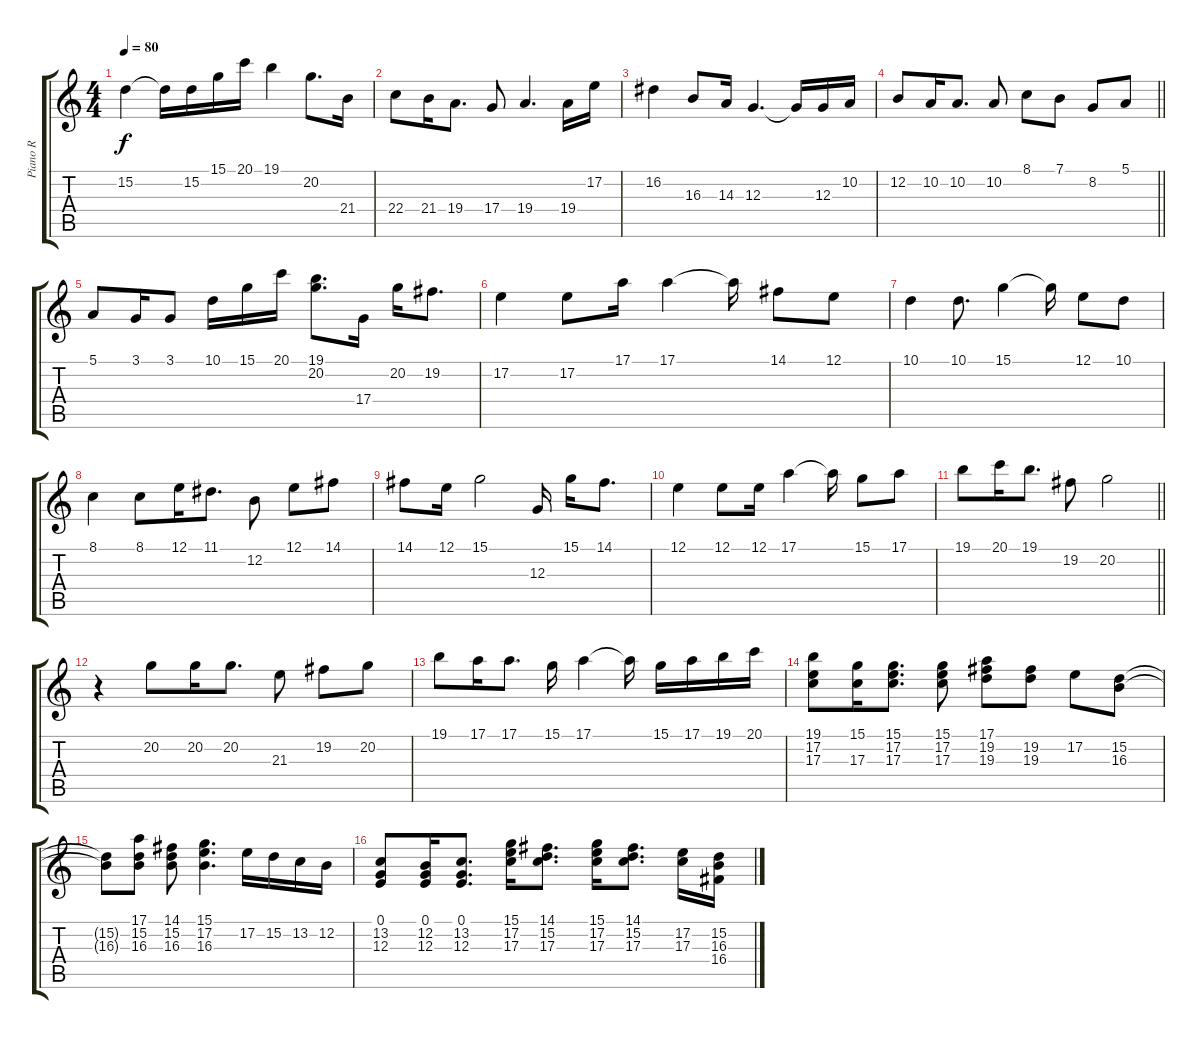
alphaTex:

\track ("Piano R" "Piano R") {instrument acousticgrandpiano}
\staff {score tabs}
\tuning (E4 B3 G3 D3 A2 E2) {hide}
\ts (4 4)
\tempo 80
\clef g2
\ks c
15.2{t}.4{dy f} 15.2{t}.16 15.2.16 15.1.16 20.1.16 19.1.4 20.2.8{d} 21.4.16 |
22.4.8 21.4.16 19.4.8{d} 17.4.8 19.4.4{d} 19.4.16 17.2.16 |
16.2.4 16.3.8 14.3.16 12.3.4{d} 12.3{t}.16 12.3.16 10.2.16 |
\barLineRight lightlight
12.2.8 10.2.16 10.2.8{d} 10.2.8 8.1.8 7.1.8 8.2.8 5.1.8 |
5.1.8 3.1.16 3.1.8 10.1.16 15.1.16 20.1.16 (19.1 20.2).8{d} 17.4.16 20.2.16 19.2.8{d} |
17.2.4 17.2.8 17.1.16 17.1.4 17.1{t}.16 14.1.8 12.1.8 |
10.1.4 10.1.8{d} 15.1.4 15.1{t}.16 12.1.8 10.1.8 |
8.1.4 8.1.8 12.1.16 11.1.8{d} 12.2.8 12.1.8 14.1.8 |
14.1.8 12.1.16 15.1.2 12.3.16 15.1.16 14.1.8{d} |
12.1.4 12.1.8 12.1.16 17.1.4 17.1{t}.16 15.1.8 17.1.8 |
\barLineRight lightlight
19.1.8 20.1.16 19.1.8{d} 19.2.8 20.2.2 |
r.4 20.2.8 20.2.16 20.2.8{d} 21.3.8 19.2.8 20.2.8 |
19.1.8 17.1.16 17.1.8{d} 15.1.16 17.1.4 17.1{t}.16 15.1.16 17.1.16 19.1.16 20.1.16 |
(19.1 17.2 17.3).8 (15.1 17.3).16 (15.1 17.2 17.3).8{d} (15.1 17.2 17.3).8 (17.1 19.2 19.3).8 (19.2 19.3).8 17.2.8 (15.2 16.3).8 |
(15.2{t} 16.3{t}).8 (17.1 15.2 16.3).8 (14.1 15.2 16.3).8 (15.1 17.2 16.3).4{d} 17.2.16 15.2.16 13.2.16 12.2.16 |
(0.1 13.2 12.3).8 (0.1 12.2 12.3).16 (0.1 13.2 12.3).8{d} (15.1 17.2 17.3).16 (14.1 15.2 17.3).8{d} (15.1 17.2 17.3).16 (14.1 15.2 17.3).8{d} (17.2 17.3).16 (15.2 16.3 16.4).16
